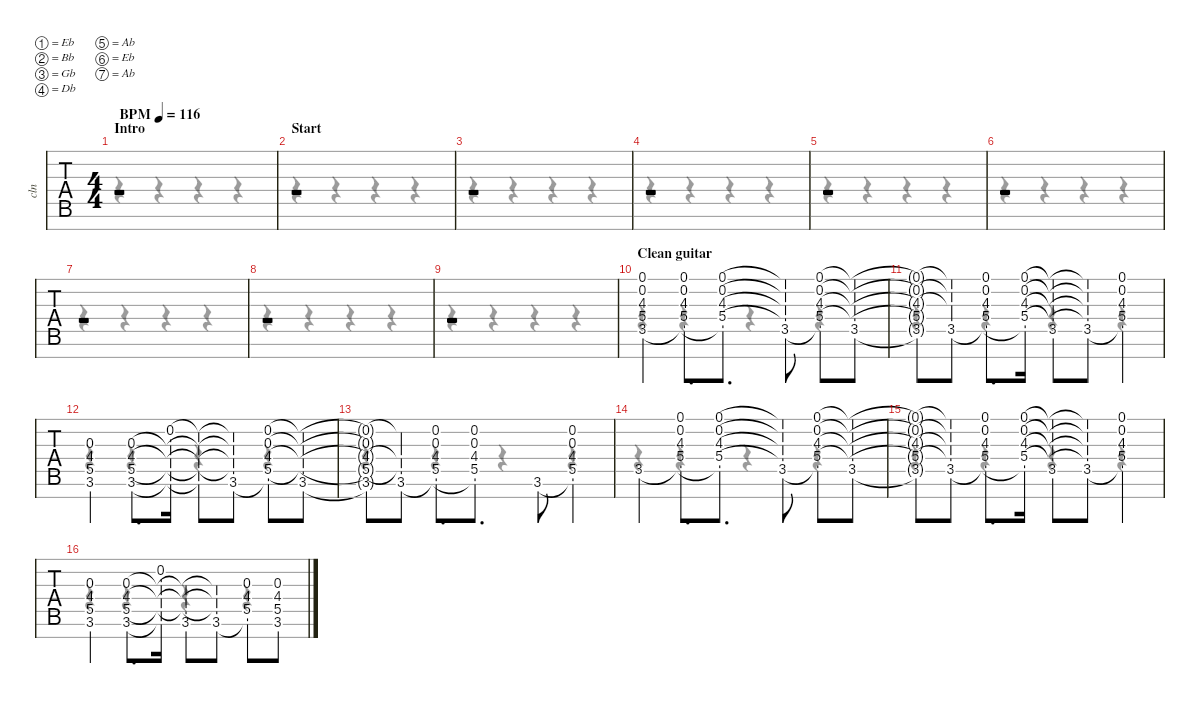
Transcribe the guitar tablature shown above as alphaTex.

\defaultSystemsLayout 4
\hideDynamics
\bracketExtendMode nobrackets
\track ("Clean " "cln") {instrument electricguitarmuted}
\staff {tabs}
\tuning (Eb4 Bb3 Gb3 Db3 Ab2 Eb2 Ab1)
\voice
\ts (4 4)
\beaming (8 2 2 2 2)
\section ("" "Intro")
\tempo (116 "BPM")
\clef g2
\ks c
r.1{dy f instrument electricguitarmuted beam Up} |
\section ("" "Start")
r.1{beam Up} |
r.1{beam Up} |
r.1{beam Up} |
r.1{beam Up} |
r.1{beam Up} |
r.1{beam Up} |
r.1{beam Up} |
r.1{beam Up} |
\section ("" "Clean guitar ")
(0.1{acc #} 0.2{acc #} 4.3{acc #} 5.4{acc #} 3.5).4{beam Up} (0.1{acc #} 0.2{acc #} 4.3{acc #} 5.4{acc #} 3.5{t}).8{d beam Up} (0.1{acc #} 0.2{acc #} 4.3{acc #} 5.4{acc #} 3.5{t}).8{d beam Up} (0.1{t acc #} 0.2{t acc #} 4.3{t acc #} 5.4{t acc #} 3.5).8{beam Up} (0.1{acc #} 0.2{acc #} 4.3{acc #} 5.4{acc #} 3.5{t}).8{beam Up} (0.1{t acc #} 0.2{t acc #} 4.3{t acc #} 5.4{t acc #} 3.5).8{beam Up} |
(0.1{t acc #} 0.2{t acc #} 4.3{t acc #} 5.4{t acc #} 3.5{t}).8{beam Up} (0.1{t acc #} 0.2{t acc #} 4.3{t acc #} 3.5).8{beam Up} (0.1{acc #} 0.2{acc #} 4.3{acc #} 5.4{acc #} 3.5{t}).8{d beam Up} (0.1{acc #} 0.2{acc #} 4.3{acc #} 5.4{acc #} 3.5{t}).16{beam Up} (0.1{t acc #} 0.2{t acc #} 4.3{t acc #} 5.4{t acc #} 3.5).8{beam Up} (0.1{t acc #} 0.2{t acc #} 4.3{t acc #} 5.4{t acc #} 3.5).8{beam Up} (0.1{acc #} 0.2{acc #} 4.3{acc #} 5.4{acc #} 3.5{t}).4{beam Up} |
(0.3{acc #} 4.4 5.5{acc #} 3.6{acc #}).4{beam Up} (0.3{acc #} 4.4 5.5{acc #} 3.6{acc #}).8{d beam Up} (0.2{acc #} 0.3{t acc #} 4.4{t} 5.5{t acc #} 3.6{t acc #}).16{beam Up} (0.2{t acc #} 0.3{t acc #} 4.4{t} 5.5{t acc #} 3.6{t acc #}).8{beam Up} (0.2{t acc #} 0.3{t acc #} 4.4{t} 5.5{t acc #} 3.6{acc #}).8{beam Up} (0.2{acc #} 0.3{acc #} 4.4 5.5{acc #} 3.6{t acc #}).8{beam Up} (0.2{t acc #} 0.3{t acc #} 4.4{t} 5.5{t acc #} 3.6{acc #}).8{beam Up} |
(0.2{t acc #} 0.3{t acc #} 4.4{t} 5.5{t acc #} 3.6{t acc #}).8{beam Up} (0.2{t acc #} 4.4{t} 5.5{t acc #} 3.6{acc #}).8{beam Up} (0.2{acc #} 0.3{acc #} 4.4 5.5{acc #} 3.6{t acc #}).8{d beam Up} (0.2{acc #} 0.3{acc #} 4.4 5.5{acc #} 3.6{t acc #}).8{d beam Up} 3.6{acc #}.8{beam Up} (0.2{acc #} 0.3{acc #} 4.4 5.5{acc #} 3.6{t acc #}).4{beam Up} |
3.5.4{beam Up} (0.1{acc #} 0.2{acc #} 4.3{acc #} 5.4{acc #} 3.5{t}).8{d beam Up} (0.1{acc #} 0.2{acc #} 4.3{acc #} 5.4{acc #} 3.5{t}).8{d beam Up} (0.1{t acc #} 0.2{t acc #} 4.3{t acc #} 5.4{t acc #} 3.5).8{beam Up} (0.1{acc #} 0.2{acc #} 4.3{acc #} 5.4{acc #} 3.5{t}).8{beam Up} (0.1{t acc #} 0.2{t acc #} 4.3{t acc #} 5.4{t acc #} 3.5).8{beam Up} |
(0.1{t acc #} 0.2{t acc #} 4.3{t acc #} 5.4{t acc #} 3.5{t}).8{beam Up} (0.1{t acc #} 0.2{t acc #} 4.3{t acc #} 5.4{t acc #} 3.5).8{beam Up} (0.1{acc #} 0.2{acc #} 4.3{acc #} 5.4{acc #} 3.5{t}).8{d beam Up} (0.1{acc #} 0.2{acc #} 4.3{acc #} 5.4{acc #} 3.5{t}).16{beam Up} (0.1{t acc #} 0.2{t acc #} 4.3{t acc #} 5.4{t acc #} 3.5).8{beam Up} (0.1{t acc #} 0.2{t acc #} 4.3{t acc #} 5.4{t acc #} 3.5).8{beam Up} (0.1{acc #} 0.2{acc #} 4.3{acc #} 5.4{acc #} 3.5{t}).4{beam Up} |
(0.3{acc #} 4.4 5.5{acc #} 3.6{acc #}).4{beam Up} (0.3{acc #} 4.4 5.5{acc #} 3.6{acc #}).8{d beam Up} (0.2{acc #} 0.3{t acc #} 4.4{t} 5.5{t acc #} 3.6{t acc #}).16{beam Up} (0.3{t acc #} 4.4{t} 5.5{t acc #} 3.6{acc #}).8{beam Up} (0.3{t acc #} 4.4{t} 5.5{t acc #} 3.6{acc #}).8{beam Up} (0.3{acc #} 4.4 5.5{acc #} 3.6{t acc #}).8{beam Up} (0.3{acc #} 4.4 5.5{acc #} 3.6{acc #}).8{beam Up}
\voice
\clef g2
\ottava regular
\simile none
\ks c
r.4{dy mf beam Down} r.4{beam Down} r.4{beam Down} r.4{beam Down} |
r.4{beam Down} r.4{beam Down} r.4{beam Down} r.4{beam Down} |
r.4{beam Down} r.4{beam Down} r.4{beam Down} r.4{beam Down} |
r.4{beam Down} r.4{beam Down} r.4{beam Down} r.4{beam Down} |
r.4{beam Down} r.4{beam Down} r.4{beam Down} r.4{beam Down} |
r.4{beam Down} r.4{beam Down} r.4{beam Down} r.4{beam Down} |
r.4{beam Down} r.4{beam Down} r.4{beam Down} r.4{beam Down} |
r.4{beam Down} r.4{beam Down} r.4{beam Down} r.4{beam Down} |
r.4{beam Down} r.4{beam Down} r.4{beam Down} r.4{beam Down} |
r.4{beam Down} r.4{beam Down} r.4{beam Down} r.4{beam Down} |
r.4{beam Down} r.4{beam Down} r.4{beam Down} r.4{beam Down} |
r.4{beam Down} r.4{beam Down} r.4{beam Down} r.4{beam Down} |
r.4{beam Down} r.4{beam Down} r.4{beam Down} r.4{beam Down} |
r.4{beam Down} r.4{beam Down} r.4{beam Down} r.4{beam Down} |
r.4{beam Down} r.4{beam Down} r.4{beam Down} r.4{beam Down} |
r.4{beam Down} r.4{beam Down} r.4{beam Down} r.4{beam Down}
